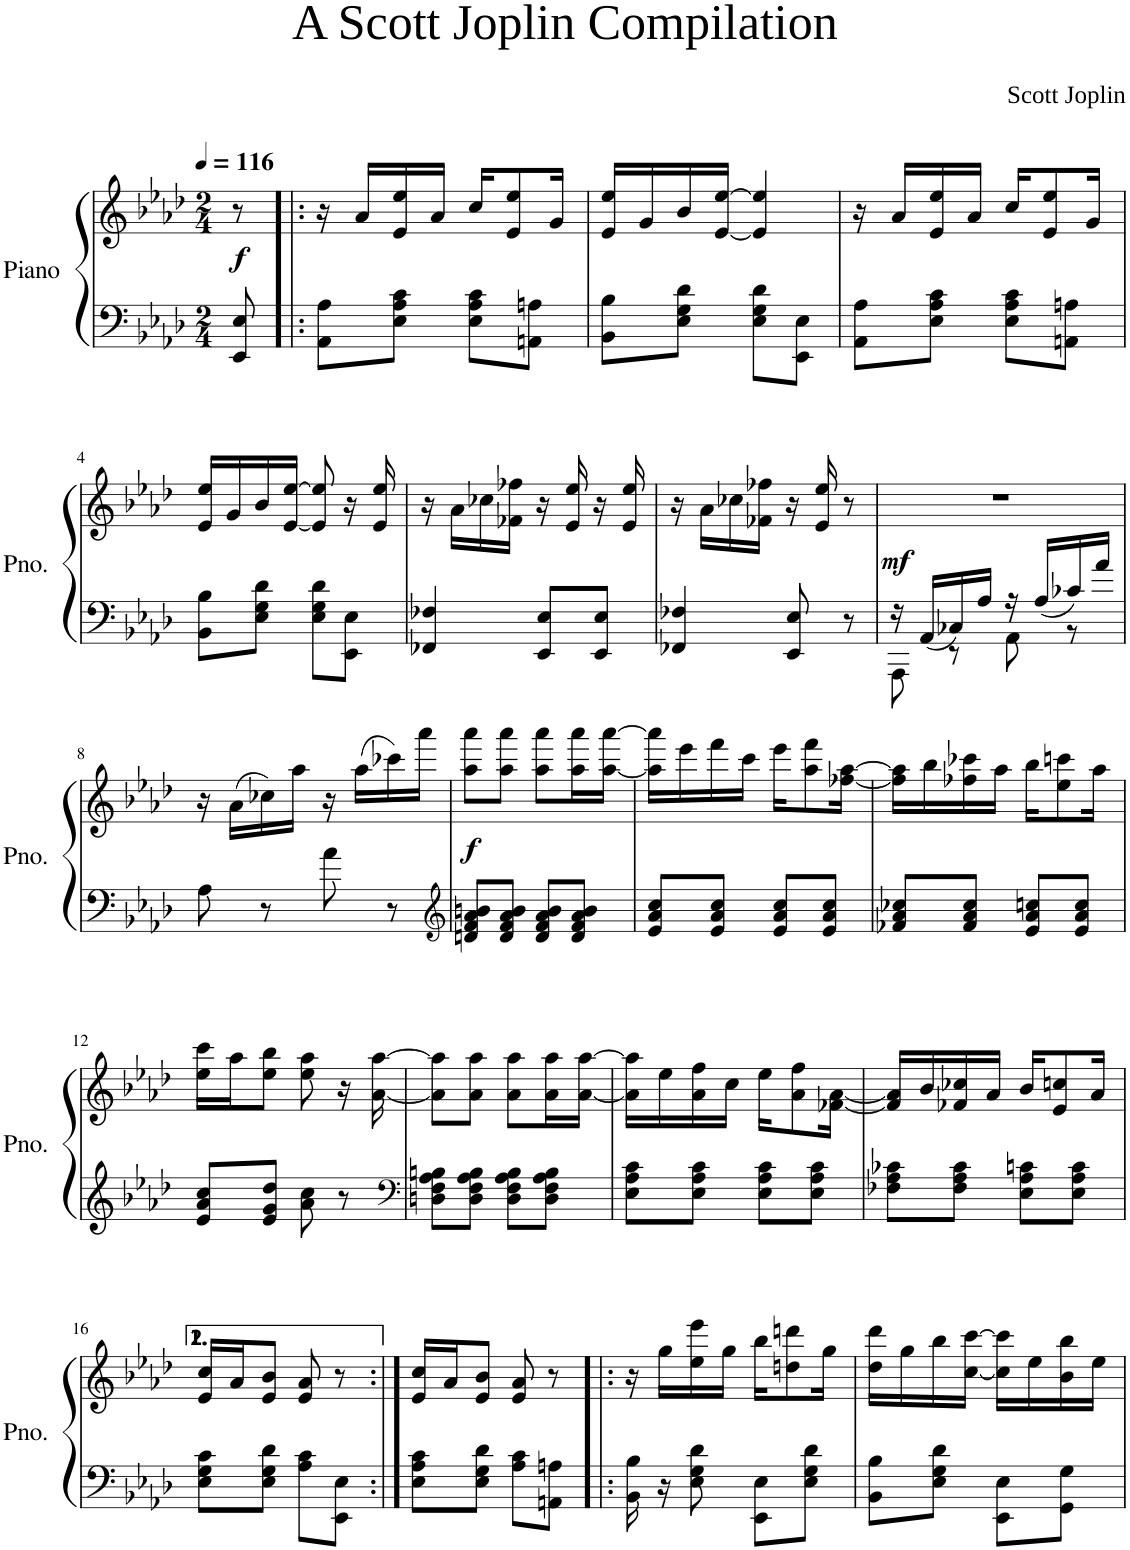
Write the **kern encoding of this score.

**kern	**kern	**dynam
*part1	*part1	*part1
*staff2	*staff1	*staff1/2
*I"Piano	*	*
*I'Pno.	*	*
*clefF4	*clefG2	*
*k[b-e-a-d-]	*k[b-e-a-d-]	*
*M2/4	*M2/4	*
*MM116	*MM116	*
=	=	=
!	!	!LO:DY:b
8EE-/ 8E-/	8r	f
=1!|:	=1!|:	=1!|:
8AA-\ 8A-\L	16r	.
.	16a-/LL	.
8E-\ 8A-\ 8c\J	16e-/ 16ee-/	.
.	16a-/JJ	.
8E-\ 8A-\ 8c\L	16cc/KL	.
.	8e-/ 8ee-/	.
8AAn\ 8An\J	.	.
.	16g/Jk	.
=2	=2	=2
8BB-\ 8B-\L	16e-/ 16ee-/LL	.
.	16g/	.
8E-\ 8G\ 8d-\J	16b-/	.
.	[16e-/ [>16ee-/JJ	.
8E-\ 8G\ 8d-\L	4e-/] 4ee-/]	.
8EE-\ 8E-\J	.	.
=3	=3	=3
8AA-\ 8A-\L	16r	.
.	16a-/LL	.
8E-\ 8A-\ 8c\J	16e-/ 16ee-/	.
.	16a-/JJ	.
8E-\ 8A-\ 8c\L	16cc/KL	.
.	8e-/ 8ee-/	.
8AAn\ 8An\J	.	.
.	16g/Jk	.
!!LO:LB:g=z
=4	=4	=4
8BB-\ 8B-\L	16e-/ 16ee-/LL	.
.	16g/	.
8E-\ 8G\ 8d-\J	16b-/	.
.	[16e-/ [>16ee-/JJ	.
8E-\ 8G\ 8d-\L	8e-/] 8ee-/]	.
8EE-\ 8E-\J	16r	.
.	16e-/ 16ee-/	.
=5	=5	=5
4FF-X/ 4F-X/	16r	.
.	16a-\LL	.
.	16cc-X\	.
.	16f-X\ 16ff-X\JJ	.
8EE-/ 8E-/L	16r	.
.	16e-/ 16ee-/	.
8EE-/ 8E-/J	16r	.
.	16e-/ 16ee-/	.
=6	=6	=6
4FF-X/ 4F-X/	16r	.
.	16a-\LL	.
.	16cc-X\	.
.	16f-X\ 16ff-X\JJ	.
8EE-/ 8E-/	16r	.
.	16e-/ 16ee-/	.
8r	8r	.
=7	=7	=7
*^	*	*
!	!	!	!LO:DY:a=2
16r	8AAA-\	2r	mf
16AA-/LL	.	.	.
16C-X/	8r	.	.
16A-/JJ	.	.	.
16r	8AA-\	.	.
16A-/LL	.	.	.
16c-X/	8r	.	.
16a-/JJ	.	.	.
*v	*v	*	*
!!LO:LB:g=z
=8	=8	=8
8A-\	16r	.
.	(16a-\LL	.
8r	16cc-X\)	.
.	16aa-\JJ	.
8a-\	16r	.
.	(16aa-\LL	.
8r	16ccc-X\)	.
.	16aaa-\JJ	.
=9	=9	=9
*clefG2	*	*
!	!	!LO:DY:b
8dn/ 8f/ 8a-/ 8bn/L	8aa-\ 8aaa-\L	f
8d/ 8f/ 8a-/ 8b/J	8aa-\ 8aaa-\J	.
8d/ 8f/ 8a-/ 8b/L	8aa-\ 8aaa-\L	.
8d/ 8f/ 8a-/ 8b/J	16aa-\ 16aaa-\L	.
.	[<16aa-\ [>16aaa-\JJ	.
=10	=10	=10
8e-/ 8a-/ 8cc/L	16aa-\] 16aaa-\]LL	.
.	16eee-\	.
8e-/ 8a-/ 8cc/J	16fff\	.
.	16ccc\JJ	.
8e-/ 8a-/ 8cc/L	16eee-\KL	.
.	8aa-\ 8fff\	.
8e-/ 8a-/ 8cc/J	.	.
.	[<16ff-X\ [16aa-\Jk	.
=11	=11	=11
8f-X/ 8a-/ 8cc-X/L	16ff-\] 16aa-\]LL	.
.	16bb-\	.
8f-/ 8a-/ 8cc-/J	16ff-X\ 16ccc-X\	.
.	16aa-\JJ	.
8e-/ 8a-/ 8ccn/L	16bb-\KL	.
.	8ee-\ 8cccn\	.
8e-/ 8a-/ 8cc/J	.	.
.	16aa-\Jk	.
!!LO:LB:g=z
=12	=12	=12
8e-/ 8a-/ 8cc/L	16ee-\ 16ccc\LL	.
.	16aa-\J	.
8e-/ 8g/ 8dd-/J	8ee-\ 8bb-\J	.
8a-\ 8cc\	8ee-\ 8aa-\	.
8r	16r	.
.	[<16a-\ [16aa-\	.
=13	=13	=13
*clefF4	*	*
8Dn\ 8F\ 8A-\ 8Bn\L	8a-\] 8aa-\]L	.
8D\ 8F\ 8A-\ 8B\J	8a-\ 8aa-\J	.
8D\ 8F\ 8A-\ 8B\L	8a-\ 8aa-\L	.
8D\ 8F\ 8A-\ 8B\J	16a-\ 16aa-\L	.
.	[<16a-\ [16aa-\JJ	.
=14	=14	=14
8E-\ 8A-\ 8c\L	16a-\] 16aa-\]LL	.
.	16ee-\	.
8E-\ 8A-\ 8c\J	16a-\ 16ff\	.
.	16cc\JJ	.
8E-\ 8A-\ 8c\L	16ee-\KL	.
.	8a-\ 8ff\	.
8E-\ 8A-\ 8c\J	.	.
.	[16f-X\ [<16a-\Jk	.
=15	=15	=15
8F-X\ 8A-\ 8c-X\L	16f-/] 16a-/]LL	.
.	16b-/	.
8F-\ 8A-\ 8c-\J	16f-X/ 16cc-X/	.
.	16a-/JJ	.
8E-\ 8A-\ 8cn\L	16b-/KL	.
.	8e-/ 8ccn/	.
8E-\ 8A-\ 8c\J	.	.
.	16a-/Jk	.
!!LO:LB:g=z
=16	=16	=16
8E-\ 8G\ 8c\L	16e-/ 16cc/LL	.
.	16a-/J	.
8E-\ 8G\ 8d-\J	8e-/ 8b-/J	.
8A-\ 8c\L	8e-/ 8a-/	.
8EE-\ 8E-\J	8r	.
=17:|!	=17:|!	=17:|!
8E-\ 8A-\ 8c\L	16e-/ 16cc/LL	.
.	16a-/J	.
8E-\ 8G\ 8d-\J	8e-/ 8b-/J	.
8A-\ 8c\L	8e-/ 8a-/	.
8AAn\ 8An\J	8r	.
=18!|:	=18!|:	=18!|:
16BB-\ 16B-\	16r	.
16r	16gg\LL	.
8E-\ 8G\ 8d-\	16ee-\ 16eee-\	.
.	16gg\JJ	.
8EE-\ 8E-\L	16bb-\KL	.
.	8ddn\ 8dddn\	.
8E-\ 8G\ 8d-\J	.	.
.	16gg\Jk	.
=19	=19	=19
8BB-\ 8B-\L	16dd-\ 16ddd-\LL	.
.	16gg\	.
8E-\ 8G\ 8d-\J	16bb-\	.
.	[<16cc\ [16ccc\JJ	.
8EE-\ 8E-\L	16cc\] 16ccc\]LL	.
.	16ee-\	.
8GG\ 8G\J	16b-\ 16bb-\	.
.	16ee-\JJ	.
=	=	=
*-	*-	*-
